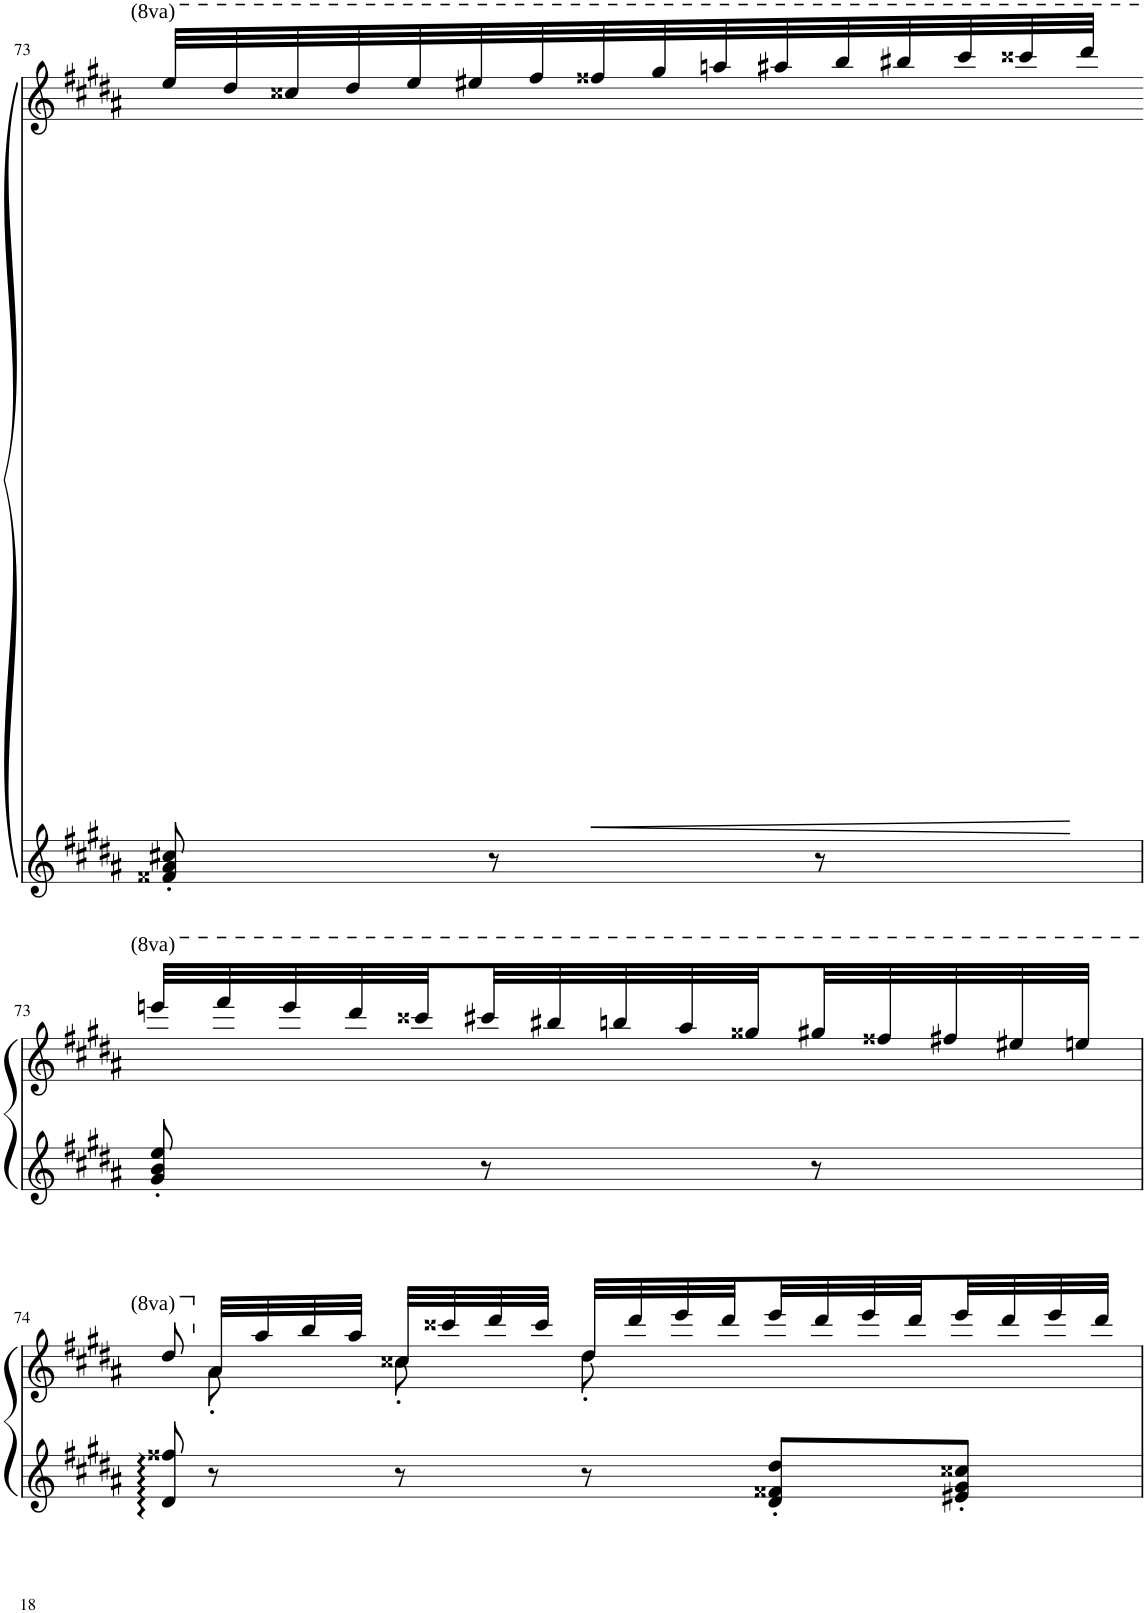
**kern	**kern	**dynam
*part1	*part1	*part1
*staff2	*staff1	*staff1/2
*I"Piano	*	*
*I'Pno	*	*
!!LO:PB:g=z
*clefG2	*clefG2	*
*k[f#c#g#d#a#]	*k[f#c#g#d#a#]	*
*M6/8	*M6/8	*
*	*Xtuplet	*
=73	=73	=73
8f##X/' 8a#/' 8cc#X/'	128%3eee/LLL	.
.	128%3ddd#/	.
.	128%3ccc##X/	.
.	128%3ddd#/	.
.	128%3eee/	.
.	128%3eee#X/	.
8r	.	.
.	128%3fff#/	.
!	!	!LO:HP:b
.	128%3fff##X/	<
.	128%3ggg#/	.
.	128%3aaan/	.
.	128%3aaa#X/	.
8r	.	.
.	128%3bbb/	.
.	128%3bbb#X/	.
.	128%3cccc#/	.
.	128%3cccc##X/	.
.	128%3dddd#/JJJ	[
!!LO:LB:g=z
=73-	=73-	=73-
8g#/' 8b/' 8ee/'	40eeeen/LLL	.
.	40ffff#/	.
.	40eeee/	.
.	40dddd#/	.
.	40cccc##X/	.
8r	40cccc#X/	.
.	40bbb#X/	.
.	40bbbn/	.
.	40aaa#/	.
.	40ggg##X/	.
8r	40ggg#X/	.
.	40fff##X/	.
.	40fff#X/	.
.	40eee#X/	.
.	40eeen/JJJ	.
!!LO:LB:g=z
=74	=74	=74
*	*^	*
8d#/ 8ff##X/	8ddd#/	8ryy	.
8r	32a#/LLL	8a#'\	.
.	32aa#/	.	.
.	32bb/	.	.
.	32aa#/JJJ	.	.
8r	32cc##X/LLL	8cc##X'\	.
.	32ccc##X/	.	.
.	32ddd#/	.	.
.	32ccc##/JJJ	.	.
8r	32dd#/LLL	8dd#'\	.
.	32ddd#/	.	.
.	32eee/	.	.
.	32ddd#/	.	.
8d#/' 8f##X/' 8dd#/'L	32eee/	4ryy	.
.	32ddd#/	.	.
.	32eee/	.	.
.	32ddd#/	.	.
8e#X/' 8g#/' 8cc##X/'J	32eee/	.	.
.	32ddd#/	.	.
.	32eee/	.	.
.	32ddd#/JJJ	.	.
*	*v	*v	*
=	=	=
*-	*-	*-
